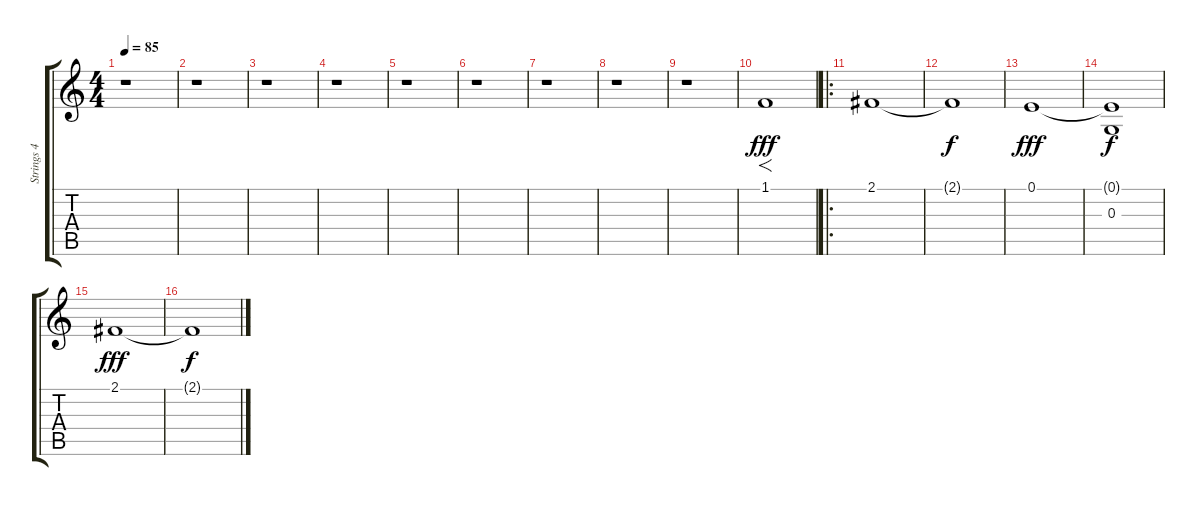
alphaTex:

\track ("Strings 4" "Strings 4") {instrument stringensemble1}
\staff {score tabs}
\tuning (E4 B3 G3 D3 A2 E2) {hide}
\ts (4 4)
\tempo 85
\clef g2
\ks c
r.1{dy fff instrument stringensemble1} |
r.1 |
r.1 |
r.1 |
r.1 |
r.1 |
r.1 |
r.1 |
r.1 |
1.1.1{f} |
\ro
2.1.1 |
2.1{t}.1{dy f} |
0.1.1{dy fff} |
(0.1{t} 0.3).1{dy f} |
2.1.1{dy fff} |
2.1{t}.1{dy f}
